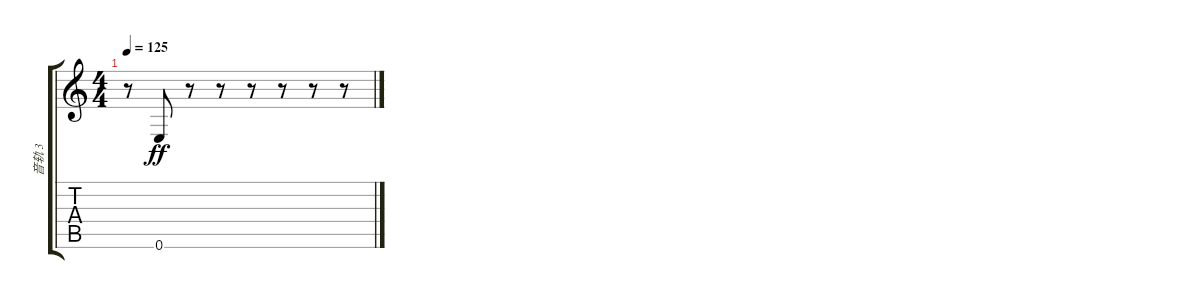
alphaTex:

\track ("音轨 3" "音轨 3") {instrument electricbassfinger}
\staff {score tabs}
\tuning (E4 B3 G3 D3 A2 E2) {hide}
\ts (4 4)
\tempo 125
\clef g2
\ks c
r.8{dy ff} 0.6.8 r.8 r.8 r.8 r.8 r.8 r.8
